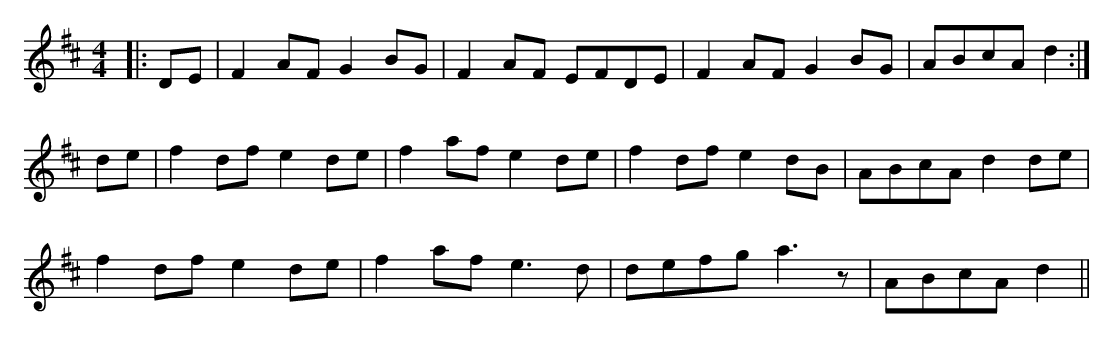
X:1
M:4/4
K:D
|:DE|F2AF G2BG|F2AF EFDE|F2AF G2BG|ABcA d2:|
de|f2df e2de|f2af e2de|f2df e2dB|ABcA d2de|
f2df e2de|f2af e3d|defg a3z|ABcA d2||
